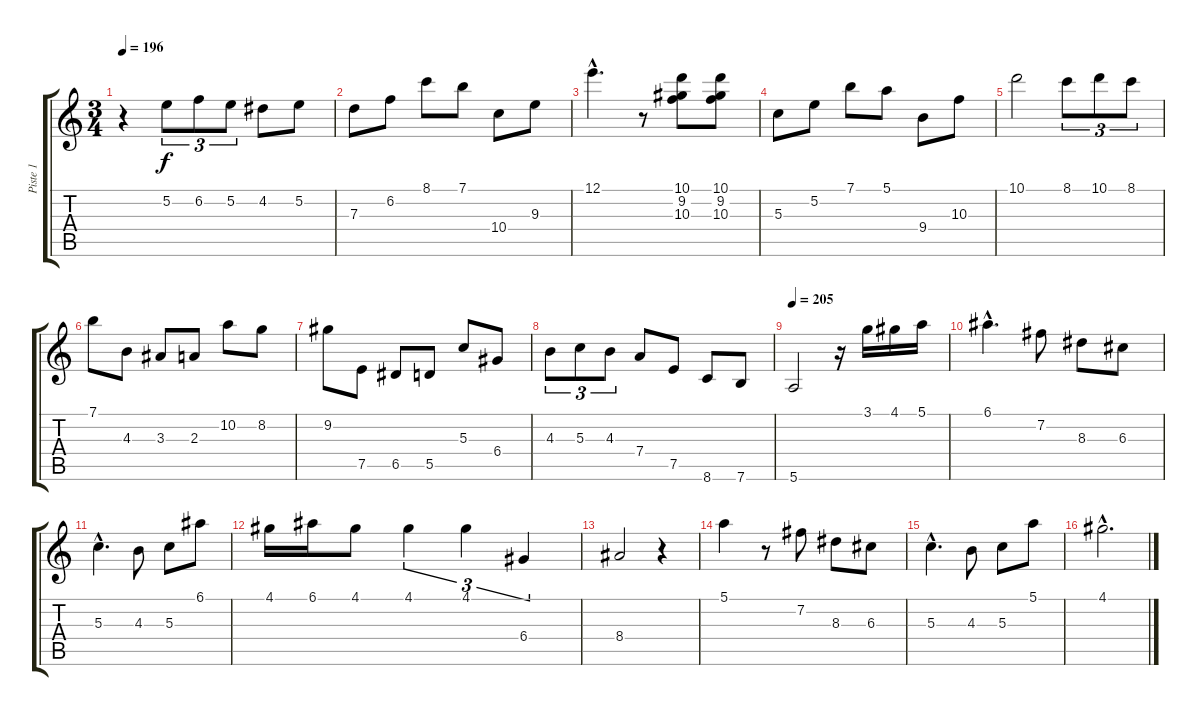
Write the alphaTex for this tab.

\track ("Piste 1" "Piste 1") {instrument acousticguitarnylon}
\staff {score tabs}
\tuning (E4 B3 G3 D3 A2 E2) {hide}
\ts (3 4)
\tempo 196
\clef g2
\ks c
r.4{dy f} 5.2.8{tu (3 2)} 6.2.8{tu (3 2)} 5.2.8{tu (3 2)} 4.2.8 5.2.8 |
7.3.8 6.2.8 8.1.8 7.1.8 10.4.8 9.3.8 |
12.1{hac}.4{d} r.8 (10.1 9.2 10.3).8 (10.1 9.2 10.3).8 |
5.3.8 5.2.8 7.1.8 5.1.8 9.4.8 10.3.8 |
10.1.2 8.1.8{tu (3 2)} 10.1.8{tu (3 2)} 8.1.8{tu (3 2)} |
7.1.8 4.3.8 3.3.8 2.3.8 10.2.8 8.2.8 |
9.2.8 7.5.8 6.5.8 5.5.8 5.3.8 6.4.8 |
4.3.8{tu (3 2)} 5.3.8{tu (3 2)} 4.3.8{tu (3 2)} 7.4.8 7.5.8 8.6.8 7.6.8 |
\tempo 205
5.6.2 r.16 3.1.16 4.1.16 5.1.16 |
6.1{hac}.4{d} 7.2.8 8.3.8 6.3.8 |
5.3{hac}.4{d} 4.3.8 5.3.8 6.1.8 |
4.1.16 6.1.16 4.1.8 4.1.4{tu (3 2)} 4.1.4{tu (3 2)} 6.4.4{tu (3 2)} |
8.4.2 r.4 |
5.1.4 r.8 7.2.8 8.3.8 6.3.8 |
5.3{hac}.4{d} 4.3.8 5.3.8 5.1.8 |
4.1{hac}.2{d}
